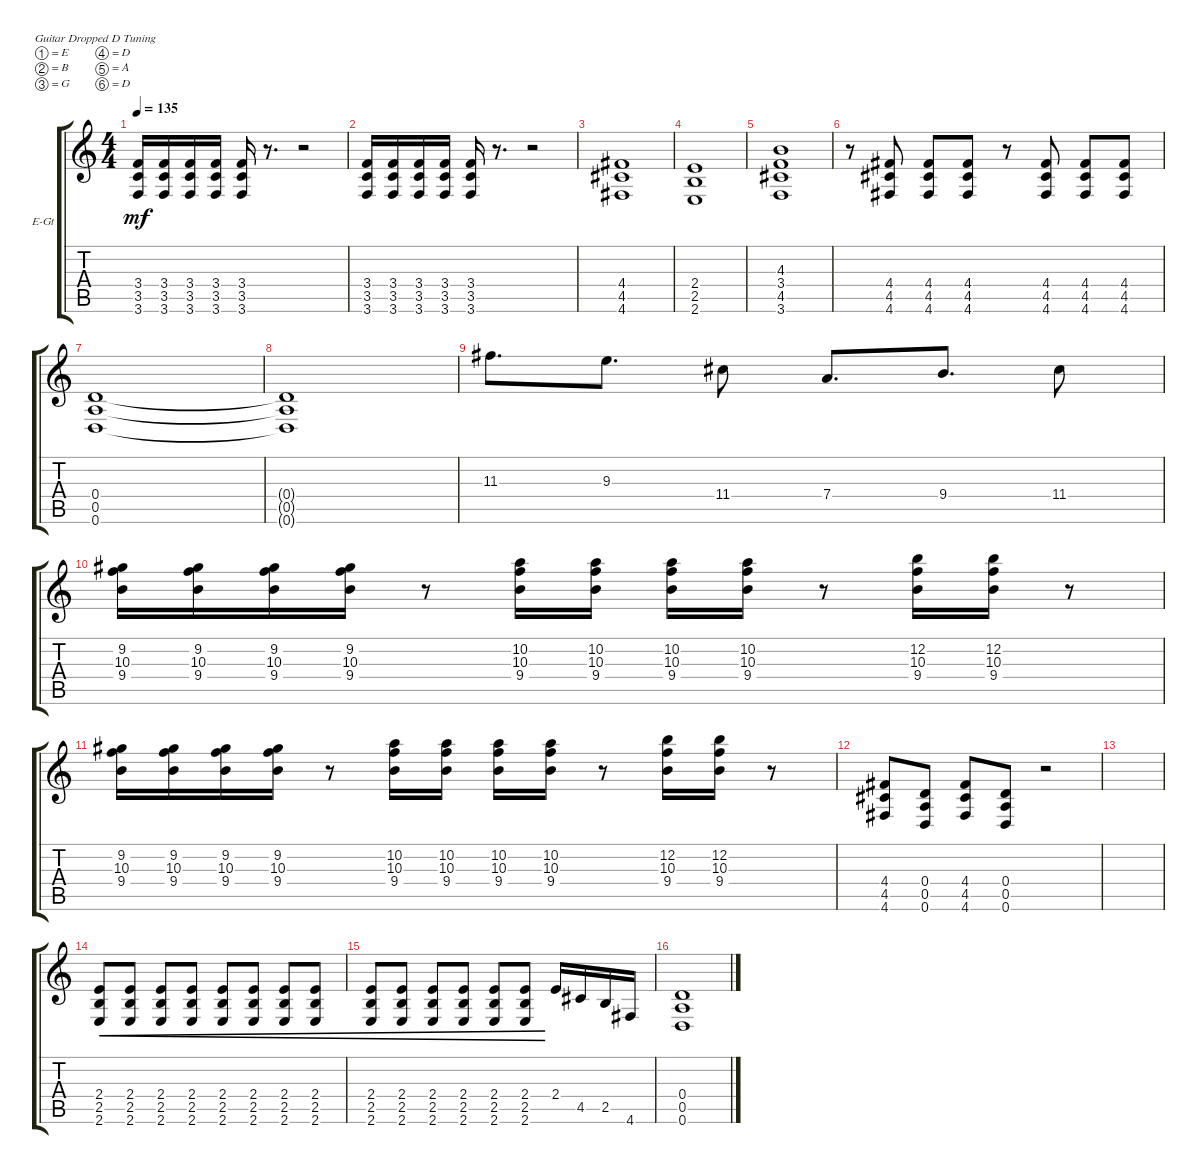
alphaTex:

\defaultSystemsLayout 4
\bracketExtendMode groupsimilarinstruments
\firstSystemTrackNameOrientation horizontal
\otherSystemsTrackNameOrientation horizontal
\track ("Electric Guitar" "E-Gt") {instrument electricguitarclean}
\staff {score tabs}
\tuning (E4 B3 G3 D3 A2 D2)
\ts (4 4)
\tempo 135
\clef g2
\ks c
(3.6 3.5 3.4).16{dy mf} (3.4 3.5 3.6).16 (3.6 3.5 3.4).16 (3.4 3.5 3.6).16 (3.4 3.5 3.6).16 r.8{d} r.2 |
(3.6 3.5 3.4).16 (3.4 3.5 3.6).16 (3.6 3.5 3.4).16 (3.4 3.5 3.6).16 (3.4 3.5 3.6).16 r.8{d} r.2 |
(4.6 4.5 4.4).1 |
(2.4 2.5 2.6).1 |
(3.6 4.5 3.4 4.3).1 |
r.8 (4.4 4.5 4.6).8 (4.4 4.5 4.6).8 (4.4 4.5 4.6).8 r.8 (4.6 4.5 4.4).8 (4.6 4.5 4.4).8 (4.6 4.5 4.4).8 |
(0.6 0.5 0.4).1 |
(0.6{t} 0.5{t} 0.4{t}).1 |
11.3.8{d} 9.3.8{d} 11.4.8 7.4.8{d} 9.4.8{d} 11.4.8 |
(9.4 10.3 9.2).16 (9.4 10.3 9.2).16 (9.4 10.3 9.2).16 (9.4 10.3 9.2).16 r.8 (9.4 10.3 10.2).16 (9.4 10.3 10.2).16 (9.4 10.3 10.2).16 (9.4 10.3 10.2).16 r.8 (9.4 10.3 12.2).16 (9.4 10.3 12.2).16 r.8 |
(9.4 10.3 9.2).16 (9.4 10.3 9.2).16 (9.4 10.3 9.2).16 (9.4 10.3 9.2).16 r.8 (9.4 10.3 10.2).16 (9.4 10.3 10.2).16 (9.4 10.3 10.2).16 (9.4 10.3 10.2).16 r.8 (9.4 10.3 12.2).16 (9.4 10.3 12.2).16 r.8 |
(4.6 4.5 4.4).8 (0.4 0.5 0.6).8 (4.6 4.5 4.4).8 (0.4 0.5 0.6).8 r.2 |
|
(2.6 2.5 2.4).8{cre} (2.4 2.5 2.6).8{cre} (2.6 2.5 2.4).8{cre} (2.4 2.5 2.6).8{cre} (2.6 2.5 2.4).8{cre} (2.4 2.5 2.6).8{cre} (2.6 2.5 2.4).8{cre} (2.4 2.5 2.6).8{cre} |
(2.6 2.5 2.4).8{cre} (2.4 2.5 2.6).8{cre} (2.6 2.5 2.4).8{cre} (2.4 2.5 2.6).8{cre} (2.6 2.5 2.4).8{cre} (2.4 2.5 2.6).8{cre} 2.4.16 4.5.16 2.5.16 4.6.16 |
(0.6 0.5 0.4).1
